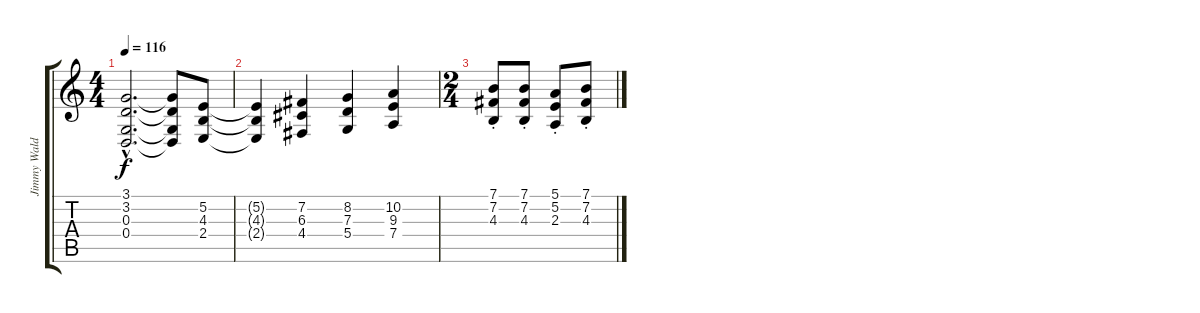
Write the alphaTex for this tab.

\track ("Jimmy Waldo" "Jimmy Wald") {instrument synthstrings1}
\staff {score tabs}
\tuning (E4 B3 G3 D3 A2 E2) {hide}
\ts (4 4)
\tempo 116
\clef g2
\ks c
(3.1{hac t} 3.2{hac t} 0.3{hac t} 0.4{hac t}).2{d dy f} (3.1{t} 3.2{t} 0.3{t} 0.4{t}).8 (5.2 4.3 2.4).8 |
(5.2{t} 4.3{t} 2.4{t}).4 (7.2 6.3 4.4).4 (8.2 7.3 5.4).4 (10.2 9.3 7.4).4 |
\ts (2 4)
(7.1{st} 7.2{st} 4.3{st}).8 (7.1{st} 7.2{st} 4.3{st}).8 (5.1{st} 5.2{st} 2.3{st}).8 (7.1 7.2{st} 4.3).8
